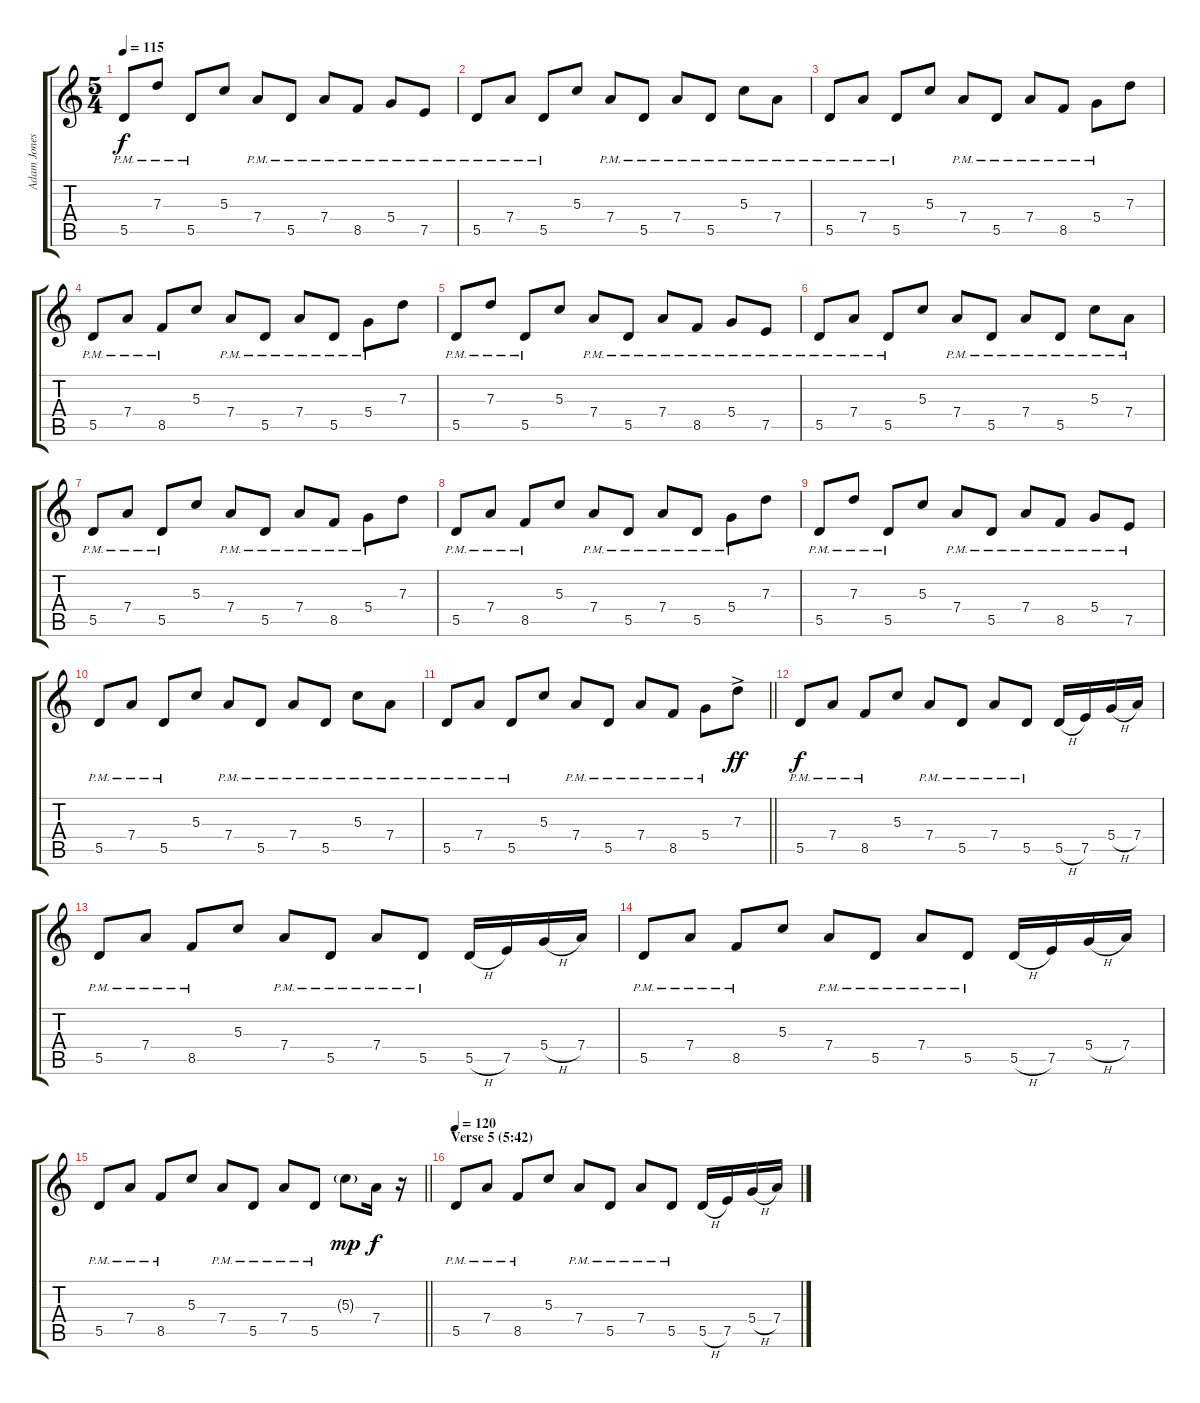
\track ("Adam Jones" "Adam Jones") {instrument distortionguitar}
\staff {score tabs}
\tuning (E4 B3 G3 D3 A2 D2) {hide}
\ts (5 4)
\tempo 115
\clef g2
\ks c
5.5{pm}.8{dy f} 7.3{pm}.8 5.5{pm}.8 5.3.8 7.4{pm}.8 5.5{pm}.8 7.4{pm}.8 8.5{pm}.8 5.4{pm}.8 7.5{pm}.8 |
5.5{pm}.8 7.4{pm}.8 5.5{pm}.8 5.3.8 7.4{pm}.8 5.5{pm}.8 7.4{pm}.8 5.5{pm}.8 5.3{pm}.8 7.4{pm}.8 |
5.5{pm}.8 7.4{pm}.8 5.5{pm}.8 5.3.8 7.4{pm}.8 5.5{pm}.8 7.4{pm}.8 8.5{pm}.8 5.4{pm}.8 7.3.8 |
5.5{pm}.8 7.4{pm}.8 8.5{pm}.8 5.3.8 7.4{pm}.8 5.5{pm}.8 7.4{pm}.8 5.5{pm}.8 5.4{pm}.8 7.3.8 |
5.5{pm}.8 7.3{pm}.8 5.5{pm}.8 5.3.8 7.4{pm}.8 5.5{pm}.8 7.4{pm}.8 8.5{pm}.8 5.4{pm}.8 7.5{pm}.8 |
5.5{pm}.8 7.4{pm}.8 5.5{pm}.8 5.3.8 7.4{pm}.8 5.5{pm}.8 7.4{pm}.8 5.5{pm}.8 5.3{pm}.8 7.4{pm}.8 |
5.5{pm}.8 7.4{pm}.8 5.5{pm}.8 5.3.8 7.4{pm}.8 5.5{pm}.8 7.4{pm}.8 8.5{pm}.8 5.4{pm}.8 7.3.8 |
5.5{pm}.8 7.4{pm}.8 8.5{pm}.8 5.3.8 7.4{pm}.8 5.5{pm}.8 7.4{pm}.8 5.5{pm}.8 5.4{pm}.8 7.3.8 |
5.5{pm}.8 7.3{pm}.8 5.5{pm}.8 5.3.8 7.4{pm}.8 5.5{pm}.8 7.4{pm}.8 8.5{pm}.8 5.4{pm}.8 7.5{pm}.8 |
5.5{pm}.8 7.4{pm}.8 5.5{pm}.8 5.3.8 7.4{pm}.8 5.5{pm}.8 7.4{pm}.8 5.5{pm}.8 5.3{pm}.8 7.4{pm}.8 |
\barLineRight lightlight
5.5{pm}.8 7.4{pm}.8 5.5{pm}.8 5.3.8 7.4{pm}.8 5.5{pm}.8 7.4{pm}.8 8.5{pm}.8 5.4{pm}.8 7.3{ac}.8{dy ff} |
5.5{pm}.8{dy f} 7.4{pm}.8 8.5{pm}.8 5.3.8 7.4{pm}.8 5.5{pm}.8 7.4{pm}.8 5.5{pm}.8 5.5{h}.16 7.5.16 5.4{h}.16 7.4.16 |
5.5{pm}.8 7.4{pm}.8 8.5{pm}.8 5.3.8 7.4{pm}.8 5.5{pm}.8 7.4{pm}.8 5.5{pm}.8 5.5{h}.16 7.5.16 5.4{h}.16 7.4.16 |
5.5{pm}.8 7.4{pm}.8 8.5{pm}.8 5.3.8 7.4{pm}.8 5.5{pm}.8 7.4{pm}.8 5.5{pm}.8 5.5{h}.16 7.5.16 5.4{h}.16 7.4.16 |
\barLineRight lightlight
5.5{pm}.8 7.4{pm}.8 8.5{pm}.8 5.3.8 7.4{pm}.8 5.5{pm}.8 7.4{pm}.8 5.5{pm}.8 5.3{g}.8{dy mp} 7.4.16{dy f} r.16 |
\section ("" "Verse 5 (5:42)")
\tempo 120
5.5{pm}.8{volume 10} 7.4{pm}.8 8.5{pm}.8 5.3.8 7.4{pm}.8 5.5{pm}.8 7.4{pm}.8 5.5{pm}.8 5.5{h}.16 7.5.16 5.4{h}.16 7.4.16
